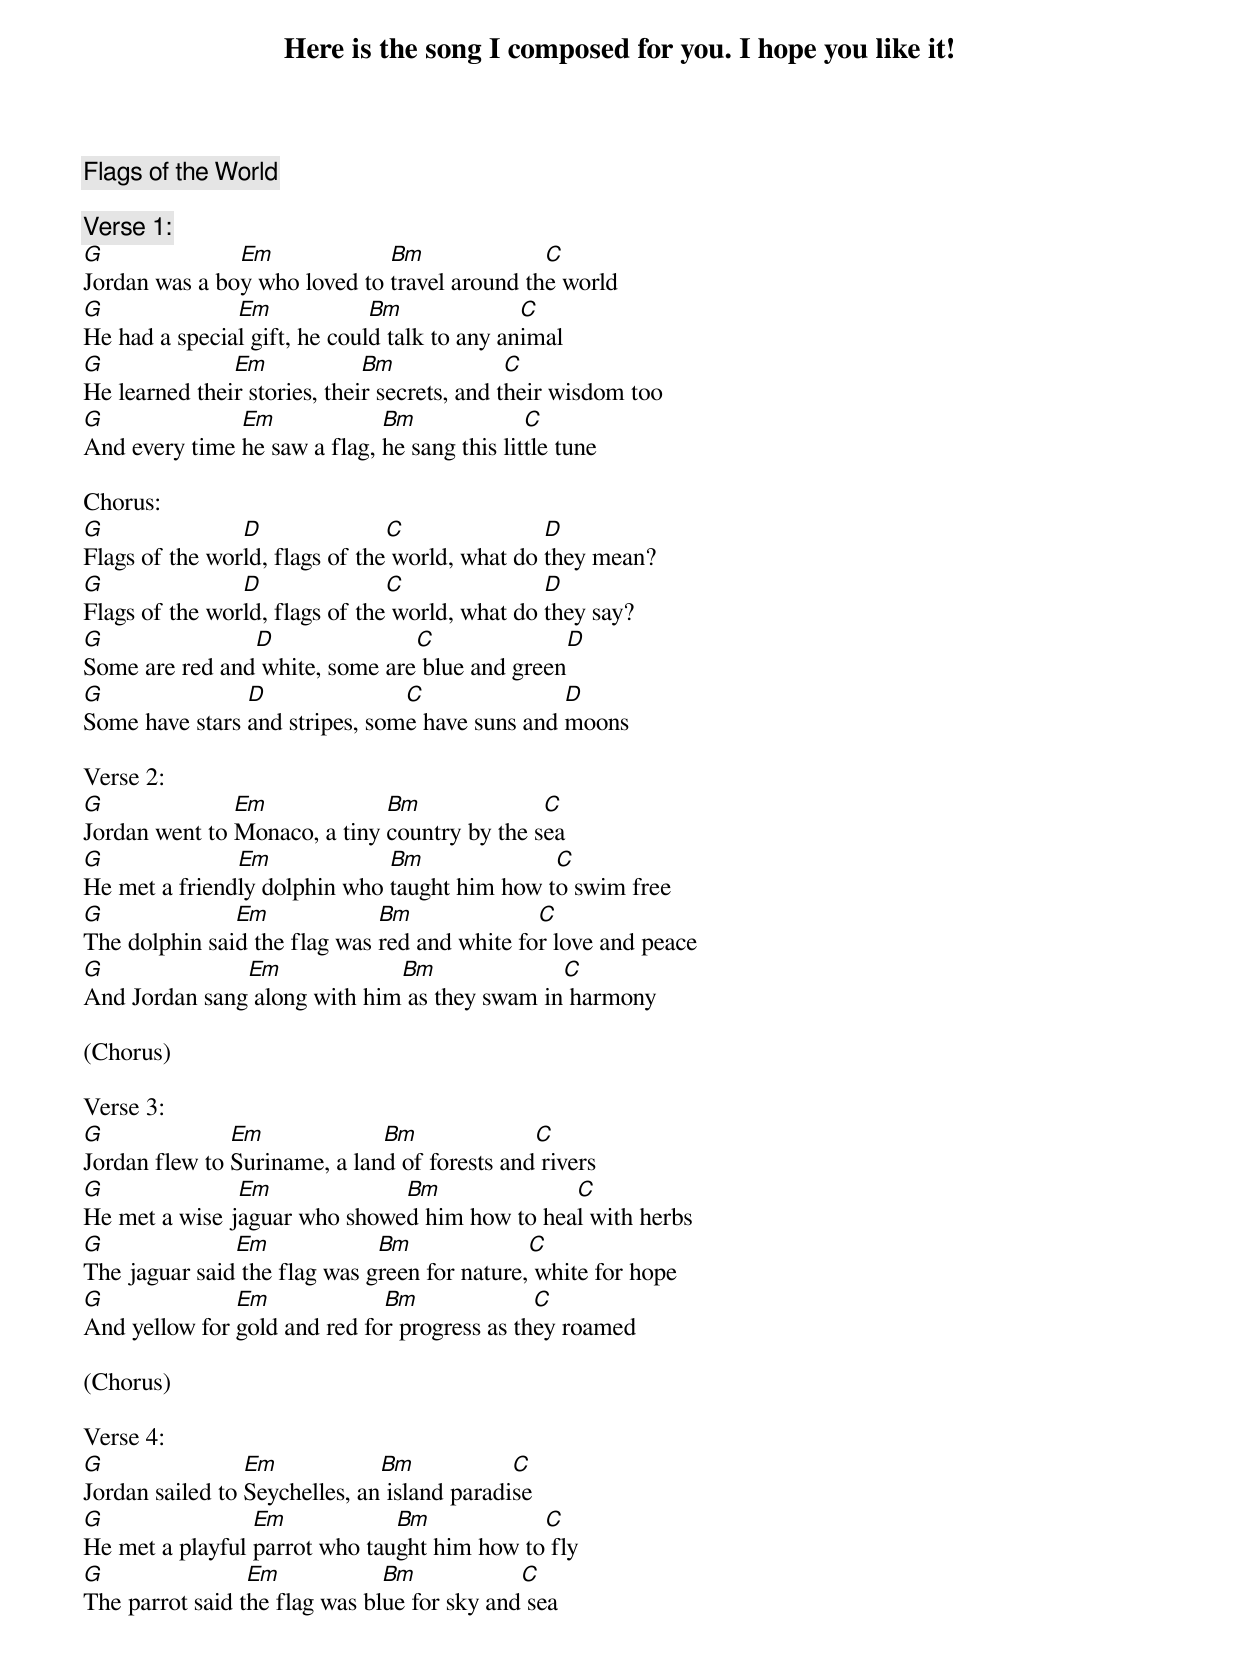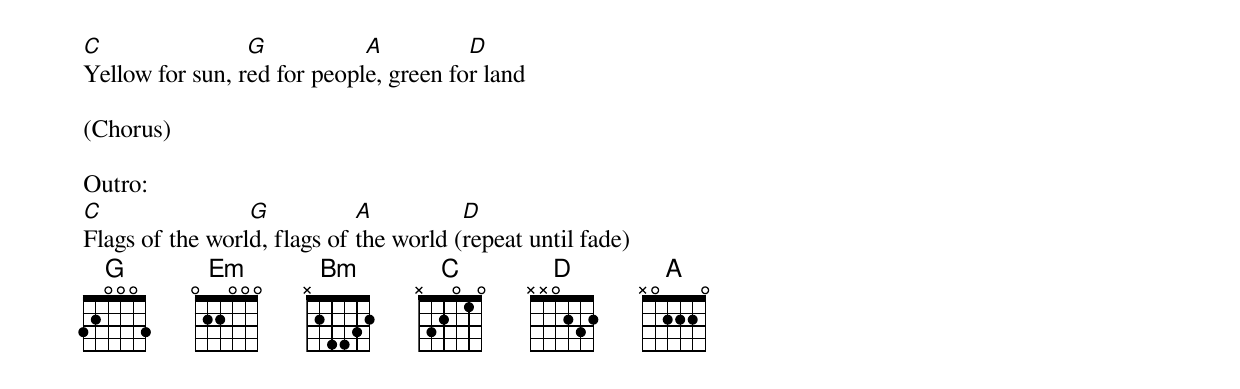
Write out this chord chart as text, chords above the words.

Here is the song I composed for you. I hope you like it!

Flags of the World

Verse 1:
G              Em             Bm              C
Jordan was a boy who loved to travel around the world
G              Em             Bm              C
He had a special gift, he could talk to any animal
G              Em             Bm              C
He learned their stories, their secrets, and their wisdom too
G              Em             Bm              C
And every time he saw a flag, he sang this little tune

Chorus:
G               D               C               D
Flags of the world, flags of the world, what do they mean?
G               D               C               D
Flags of the world, flags of the world, what do they say?
G               D               C               D
Some are red and white, some are blue and green
G               D               C               D
Some have stars and stripes, some have suns and moons

Verse 2:
G              Em             Bm              C
Jordan went to Monaco, a tiny country by the sea
G              Em             Bm              C
He met a friendly dolphin who taught him how to swim free
G              Em             Bm              C
The dolphin said the flag was red and white for love and peace
G              Em             Bm              C
And Jordan sang along with him as they swam in harmony

(Chorus)

Verse 3:
G              Em             Bm              C
Jordan flew to Suriname, a land of forests and rivers
G              Em             Bm              C
He met a wise jaguar who showed him how to heal with herbs
G              Em             Bm              C
The jaguar said the flag was green for nature, white for hope
G              Em             Bm              C
And yellow for gold and red for progress as they roamed

(Chorus)

Verse 4:
G                Em            Bm            C
Jordan sailed to Seychelles, an island paradise
G                Em            Bm            C
He met a playful parrot who taught him how to fly
G                Em            Bm            C
The parrot said the flag was blue for sky and sea
C                G           A          D
Yellow for sun, red for people, green for land

(Chorus)

Outro:
C                G           A          D
Flags of the world, flags of the world (repeat until fade)
